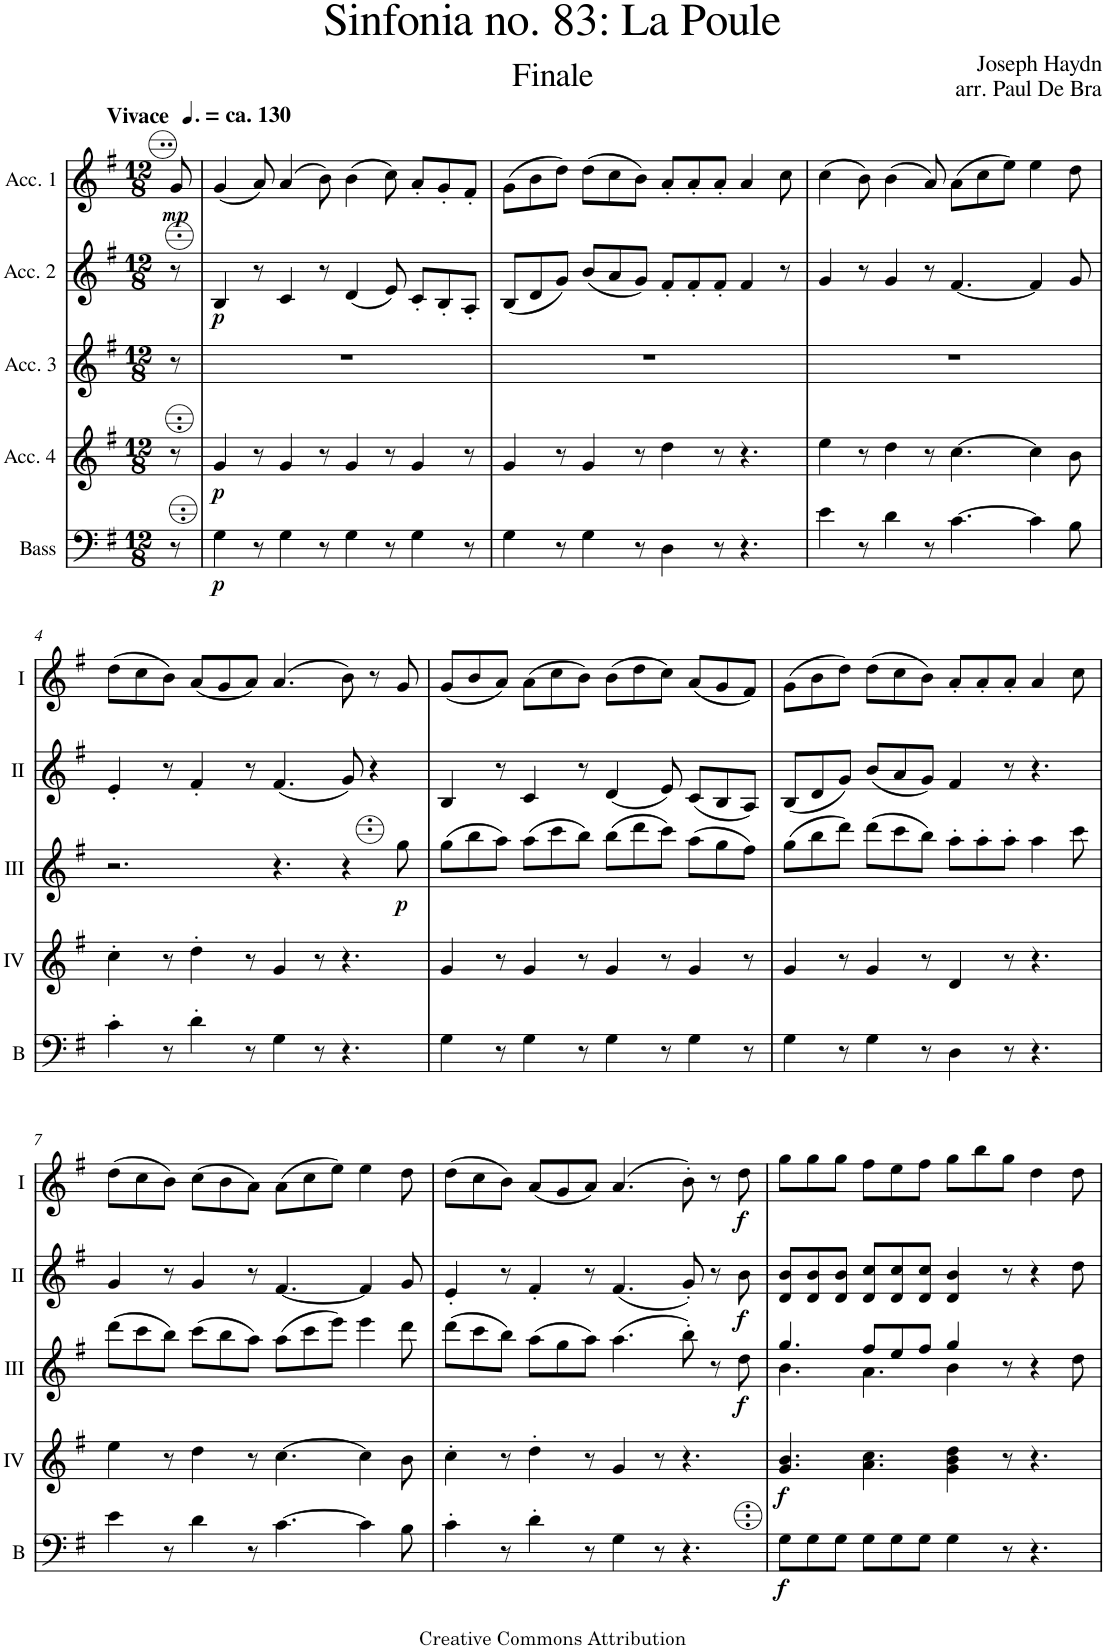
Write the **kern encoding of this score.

**kern	**dynam	**kern	**dynam	**kern	**dynam	**kern	**dynam	**kern	**dynam
*part5	*part5	*part4	*part4	*part3	*part3	*part2	*part2	*part1	*part1
*staff5	*staff5	*staff4	*staff4	*staff3	*staff3	*staff2	*staff2	*staff1	*staff1
*I"Bass	*	*I"Acc. 4	*	*I"Acc. 3	*	*I"Acc. 2	*	*I"Acc. 1	*
*I'B	*	*	*	*	*	*	*	*	*
*clefF4	*	*clefG2	*	*clefG2	*	*clefG2	*	*clefG2	*
*Trd7c12	*	*Trd7c12	*	*	*	*	*	*	*
*k[f#]	*	*k[f#]	*	*k[f#]	*	*k[f#]	*	*k[f#]	*
*M12/8	*	*M12/8	*	*M12/8	*	*M12/8	*	*M12/8	*
=	=	=	=	=	=	=	=	=	=
!	!	!	!	!	!	!	!	!LO:TX:a:B:t=Vivace	!
!	!	!	!	!	!	!	!	!LO:TX:a:B:t=ca. 130	!
!	!	!	!	!	!	!	!	!	!LO:DY:b
8r	.	8r	.	8r	.	8r	.	8g/	mp
=1	=1	=1	=1	=1	=1	=1	=1	=1	=1
!	!LO:DY:b	!	!LO:DY:b	!	!	!	!LO:DY:b	!	!
4G\	p	4g/	p	1.r	.	4B/	p	(4g/	.
8r	.	8r	.	.	.	8r	.	8a/)	.
4G\	.	4g/	.	.	.	4c/	.	(4a/	.
8r	.	8r	.	.	.	8r	.	8b\)	.
4G\	.	4g/	.	.	.	(4d/	.	(4b\	.
8r	.	8r	.	.	.	8e/)	.	8cc\)	.
4G\	.	4g/	.	.	.	8c'/L	.	8a'/L	.
.	.	.	.	.	.	8B'/	.	8g'/	.
8r	.	8r	.	.	.	8A'/J	.	8f#'/J	.
=2	=2	=2	=2	=2	=2	=2	=2	=2	=2
4G\	.	4g/	.	1.r	.	(8B/L	.	(8g\L	.
.	.	.	.	.	.	8d/	.	8b\	.
8r	.	8r	.	.	.	8g/J)	.	8dd\J)	.
4G\	.	4g/	.	.	.	(8b/L	.	(8dd\L	.
.	.	.	.	.	.	8a/	.	8cc\	.
8r	.	8r	.	.	.	8g/J)	.	8b\J)	.
4D\	.	4dd\	.	.	.	8f#'/L	.	8a'/L	.
.	.	.	.	.	.	8f#'/	.	8a'/	.
8r	.	8r	.	.	.	8f#'/J	.	8a'/J	.
4.r	.	4.r	.	.	.	4f#/	.	4a/	.
.	.	.	.	.	.	8r	.	8cc\	.
=3	=3	=3	=3	=3	=3	=3	=3	=3	=3
4e\	.	4ee\	.	1.r	.	4g/	.	(4cc\	.
8r	.	8r	.	.	.	8r	.	8b\)	.
4d\	.	4dd\	.	.	.	4g/	.	(4b\	.
8r	.	8r	.	.	.	8r	.	8a/)	.
[4.c\	.	[4.cc\	.	.	.	[4.f#/	.	(8a\L	.
.	.	.	.	.	.	.	.	8cc\	.
.	.	.	.	.	.	.	.	8ee\J)	.
4c\]	.	4cc\]	.	.	.	4f#/]	.	4ee\	.
8B\	.	8b\	.	.	.	8g/	.	8dd\	.
!!LO:LB:g=z
=4	=4	=4	=4	=4	=4	=4	=4	=4	=4
4c'\	.	4cc'\	.	2.r	.	4e'/	.	(8dd\L	.
.	.	.	.	.	.	.	.	8cc\	.
8r	.	8r	.	.	.	8r	.	8b\J)	.
4d'\	.	4dd'\	.	.	.	4f#'/	.	(8a/L	.
.	.	.	.	.	.	.	.	8g/	.
8r	.	8r	.	.	.	8r	.	8a/J)	.
4G\	.	4g/	.	4.r	.	(4.f#/	.	(4.a/	.
8r	.	8r	.	.	.	.	.	.	.
4.r	.	4.r	.	4r	.	8g/)	.	8b\)	.
.	.	.	.	.	.	4r	.	8r	.
!	!	!	!	!	!LO:DY:b	!	!	!	!
.	.	.	.	8gg\	p	.	.	8g/	.
=5	=5	=5	=5	=5	=5	=5	=5	=5	=5
4G\	.	4g/	.	(8gg\L	.	4B/	.	(8g/L	.
.	.	.	.	8bb\	.	.	.	8b/	.
8r	.	8r	.	8aa\J)	.	8r	.	8a/J)	.
4G\	.	4g/	.	(8aa\L	.	4c/	.	(8a\L	.
.	.	.	.	8ccc\	.	.	.	8cc\	.
8r	.	8r	.	8bb\J)	.	8r	.	8b\J)	.
4G\	.	4g/	.	(8bb\L	.	(4d/	.	(8b\L	.
.	.	.	.	8ddd\	.	.	.	8dd\	.
8r	.	8r	.	8ccc\J)	.	8e/)	.	8cc\J)	.
4G\	.	4g/	.	(8aa\L	.	(8c/L	.	(8a/L	.
.	.	.	.	8gg\	.	8B/	.	8g/	.
8r	.	8r	.	8ff#\J)	.	8A/J)	.	8f#/J)	.
=6	=6	=6	=6	=6	=6	=6	=6	=6	=6
4G\	.	4g/	.	(8gg\L	.	(8B/L	.	(8g\L	.
.	.	.	.	8bb\	.	8d/	.	8b\	.
8r	.	8r	.	8ddd\J)	.	8g/J)	.	8dd\J)	.
4G\	.	4g/	.	(8ddd\L	.	(8b/L	.	(8dd\L	.
.	.	.	.	8ccc\	.	8a/	.	8cc\	.
8r	.	8r	.	8bb\J)	.	8g/J)	.	8b\J)	.
4D\	.	4d/	.	8aa'\L	.	4f#/	.	8a'/L	.
.	.	.	.	8aa'\	.	.	.	8a'/	.
8r	.	8r	.	8aa'\J	.	8r	.	8a'/J	.
4.r	.	4.r	.	4aa\	.	4.r	.	4a/	.
.	.	.	.	8ccc\	.	.	.	8cc\	.
!!LO:LB:g=z
=7	=7	=7	=7	=7	=7	=7	=7	=7	=7
4e\	.	4ee\	.	(8ddd\L	.	4g/	.	(8dd\L	.
.	.	.	.	8ccc\	.	.	.	8cc\	.
8r	.	8r	.	8bb\J)	.	8r	.	8b\J)	.
4d\	.	4dd\	.	(8ccc\L	.	4g/	.	(8cc\L	.
.	.	.	.	8bb\	.	.	.	8b\	.
8r	.	8r	.	8aa\J)	.	8r	.	8a\J)	.
[4.c\	.	[4.cc\	.	(8aa\L	.	[4.f#/	.	(8a\L	.
.	.	.	.	8ccc\	.	.	.	8cc\	.
.	.	.	.	8eee\J)	.	.	.	8ee\J)	.
4c\]	.	4cc\]	.	4eee\	.	4f#/]	.	4ee\	.
8B\	.	8b\	.	8ddd\	.	8g/	.	8dd\	.
=8	=8	=8	=8	=8	=8	=8	=8	=8	=8
4c'\	.	4cc'\	.	(8ddd\L	.	4e'/	.	(8dd\L	.
.	.	.	.	8ccc\	.	.	.	8cc\	.
8r	.	8r	.	8bb\J)	.	8r	.	8b\J)	.
4d'\	.	4dd'\	.	(8aa\L	.	4f#'/	.	(8a/L	.
.	.	.	.	8gg\	.	.	.	8g/	.
8r	.	8r	.	8aa\J)	.	8r	.	8a/J)	.
4G\	.	4g/	.	(4.aa\	.	(4.f#/	.	(4.a/	.
8r	.	8r	.	.	.	.	.	.	.
4.r	.	4.r	.	8bb'\)	.	8g'/)	.	8b'\)	.
.	.	.	.	8r	.	8r	.	8r	.
!	!	!	!	!	!LO:DY:b	!	!LO:DY:b	!	!LO:DY:b
.	.	.	.	8dd\	f	8b\	f	8dd\	f
=9	=9	=9	=9	=9	=9	=9	=9	=9	=9
*	*	*	*	*^	*	*	*	*	*
!	!LO:DY:b	!	!LO:DY:b	!	!	!	!	!	!	!
8G\L	f	4.g/ 4.b/	f	4.gg/	4.b\	.	8d/ 8b/L	.	8gg\L	.
8G\	.	.	.	.	.	.	8d/ 8b/	.	8gg\	.
8G\J	.	.	.	.	.	.	8d/ 8b/J	.	8gg\J	.
8G\L	.	4.a\ 4.cc\	.	8ff#/L	4.a\	.	8d/ 8cc/L	.	8ff#\L	.
8G\	.	.	.	8ee/	.	.	8d/ 8cc/	.	8ee\	.
8G\J	.	.	.	8ff#/J	.	.	8d/ 8cc/J	.	8ff#\J	.
4G\	.	4g\ 4b\ 4dd\	.	4gg/	4b\	.	4d/ 4b/	.	8gg\L	.
.	.	.	.	.	.	.	.	.	8bb\	.
8r	.	8r	.	8r	8ryy	.	8r	.	8gg\J	.
4.r	.	4.r	.	4r	4ryy	.	4r	.	4dd\	.
.	.	.	.	8dd\	8ryy	.	8dd\	.	8dd\	.
*	*	*	*	*v	*v	*	*	*	*	*
=	=	=	=	=	=	=	=	=	=
*-	*-	*-	*-	*-	*-	*-	*-	*-	*-
